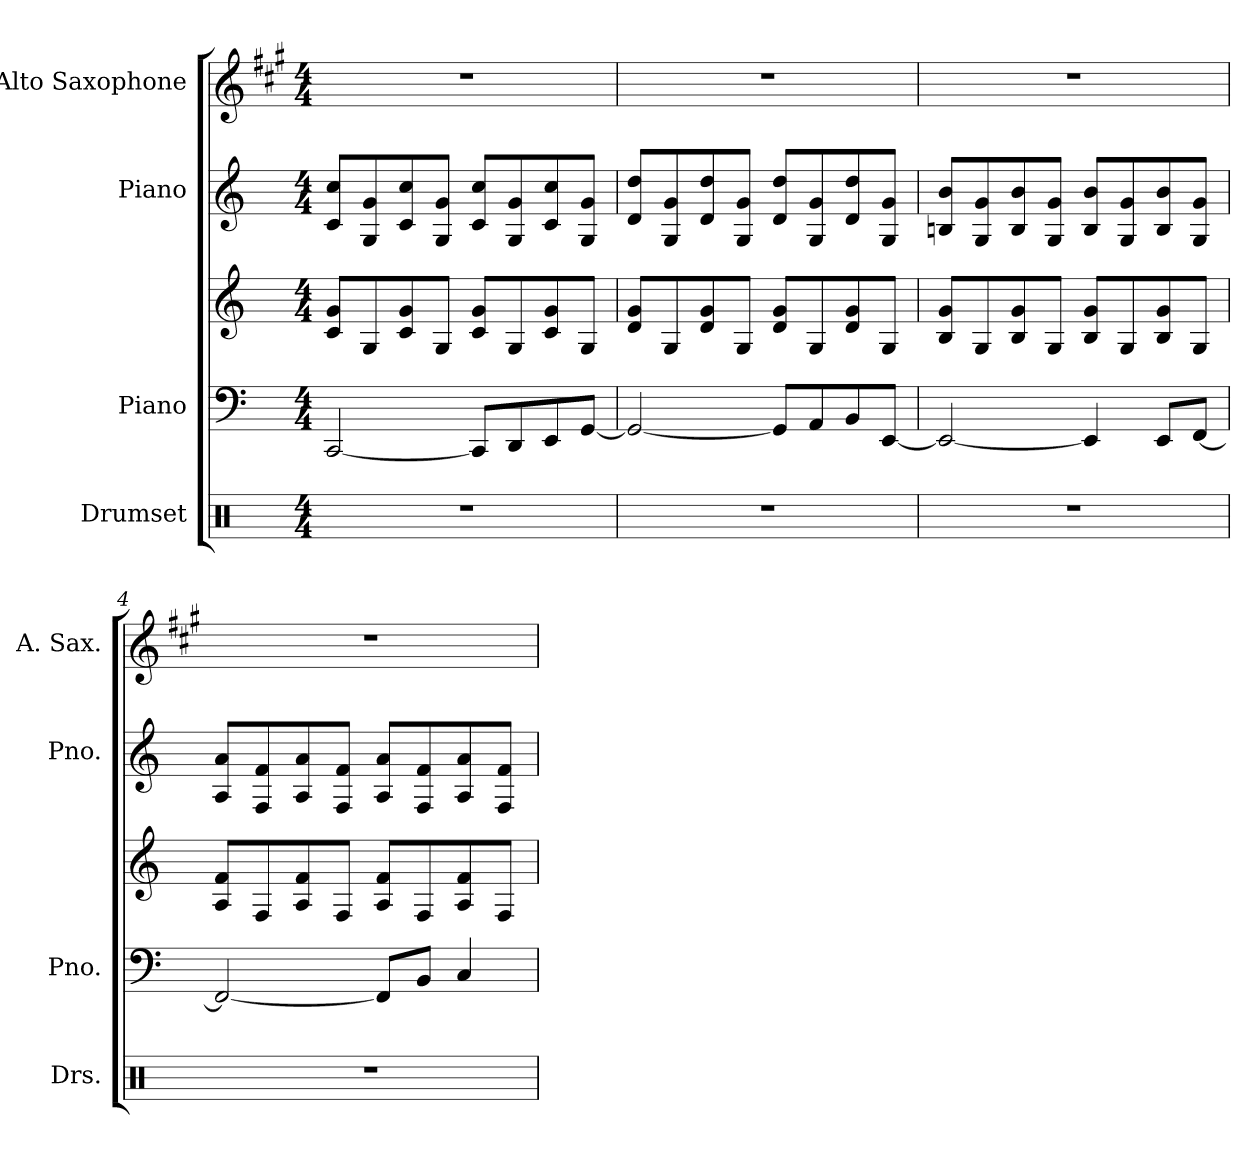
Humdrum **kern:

**kern	**kern	**kern	**kern	**kern
*part4	*part3	*part3	*part2	*part1
*staff5	*staff4	*staff3	*staff2	*staff1
*I"Drumset	*I"Piano	*	*I"Piano	*I"Alto Saxophone
*I'Drs.	*I'Pno.	*	*I'Pno.	*I'A. Sax.
*clefX	*clefF4	*clefG2	*clefG2	*clefG2
*	*	*	*	*ITrd5c9
*k[]	*k[]	*k[]	*k[]	*k[]
*M4/4	*M4/4	*M4/4	*M4/4	*M4/4
=1	=1	=1	=1	=1
1r	[2CC/	8c/ 8g/L	8c/ 8cc/L	1r
.	.	8G/	8G/ 8g/	.
.	.	8c/ 8g/	8c/ 8cc/	.
.	.	8G/J	8G/ 8g/J	.
.	8CC/L]	8c/ 8g/L	8c/ 8cc/L	.
.	8DD/	8G/	8G/ 8g/	.
.	8EE/	8c/ 8g/	8c/ 8cc/	.
.	[8GG/J	8G/J	8G/ 8g/J	.
=2	=2	=2	=2	=2
1r	2GG/_	8d/ 8g/L	8d/ 8dd/L	1r
.	.	8G/	8G/ 8g/	.
.	.	8d/ 8g/	8d/ 8dd/	.
.	.	8G/J	8G/ 8g/J	.
.	8GG/L]	8d/ 8g/L	8d/ 8dd/L	.
.	8AA/	8G/	8G/ 8g/	.
.	8BB/	8d/ 8g/	8d/ 8dd/	.
.	[8EE/J	8G/J	8G/ 8g/J	.
=3	=3	=3	=3	=3
1r	2EE/_	8B/ 8g/L	8Bn/ 8b/L	1r
.	.	8G/	8G/ 8g/	.
.	.	8B/ 8g/	8B/ 8b/	.
.	.	8G/J	8G/ 8g/J	.
.	4EE/]	8B/ 8g/L	8B/ 8b/L	.
.	.	8G/	8G/ 8g/	.
.	8EE/L	8B/ 8g/	8B/ 8b/	.
.	[8FF/J	8G/J	8G/ 8g/J	.
=4	=4	=4	=4	=4
1r	2FF/_	8A/ 8f/L	8A/ 8a/L	1r
.	.	8F/	8F/ 8f/	.
.	.	8A/ 8f/	8A/ 8a/	.
.	.	8F/J	8F/ 8f/J	.
.	8FF/L]	8A/ 8f/L	8A/ 8a/L	.
.	8BB/J	8F/	8F/ 8f/	.
.	4C/	8A/ 8f/	8A/ 8a/	.
.	.	8F/J	8F/ 8f/J	.
=	=	=	=	=
*-	*-	*-	*-	*-
